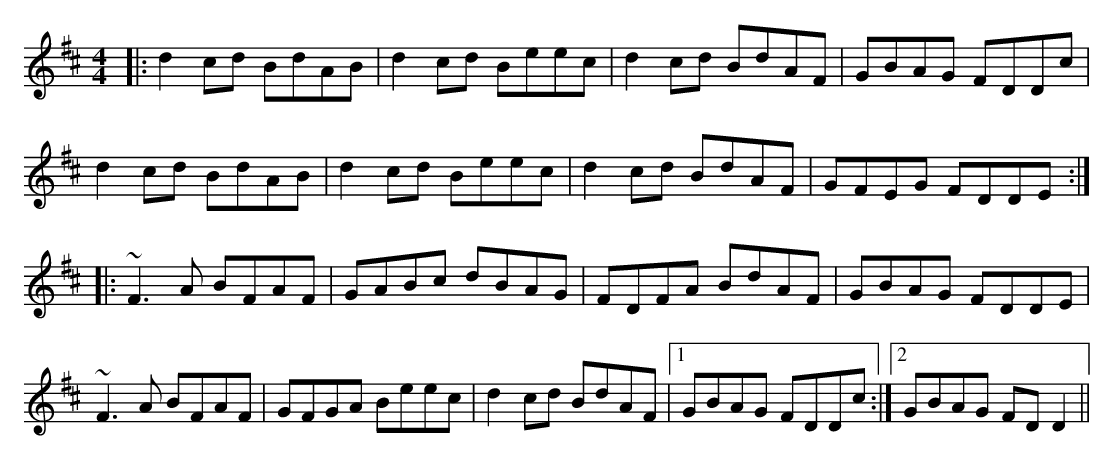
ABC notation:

X:1
M:4/4
K:D
|: d2cd BdAB | d2cd Beec | d2cd BdAF | GBAG FDDc |
d2cd BdAB | d2cd Beec | d2cd BdAF | GFEG FDDE :|
|: ~F3A BFAF | GABc dBAG | FDFA BdAF | GBAG FDDE |
~F3A BFAF | GFGA Beec | d2cd BdAF |1 GBAG FDDc :|2 GBAG FD D2||
